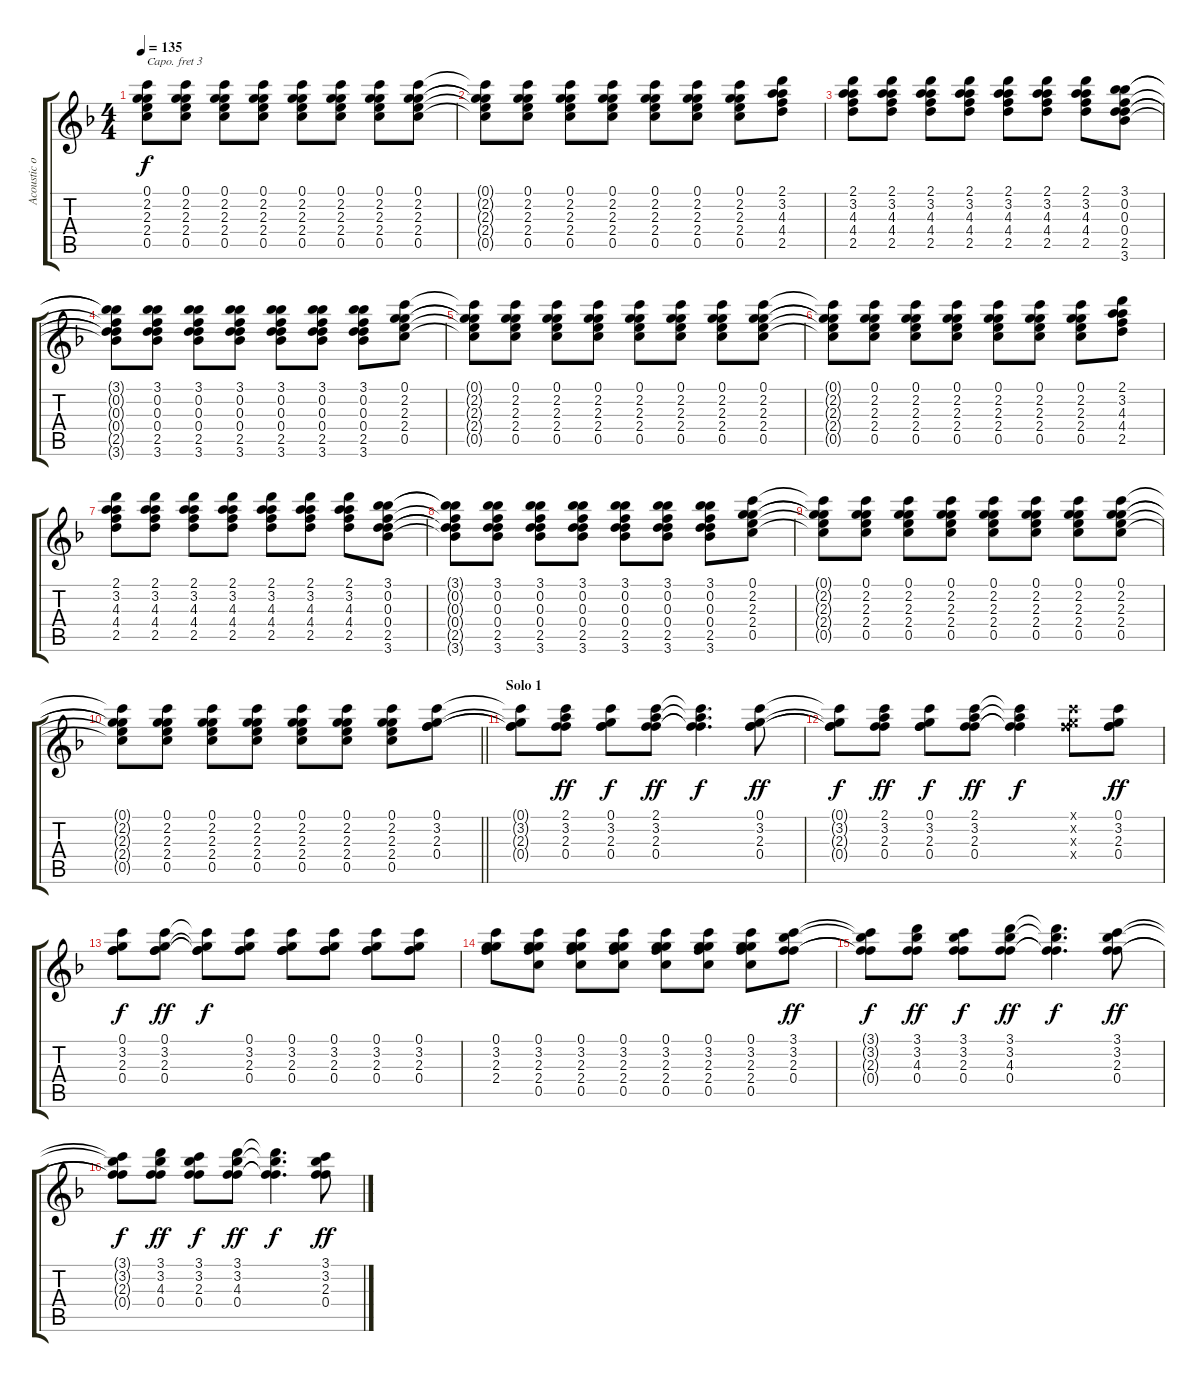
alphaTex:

\track ("Acoustic overdub" "Acoustic o") {instrument acousticguitarsteel}
\staff {score tabs}
\capo 3
\tuning (E4 B3 G4 D4 A3 E3) {hide}
\ts (4 4)
\tempo 135
\clef g2
\ks f
(0.1{t} 2.2{t} 2.3{t} 2.4{t} 0.5{t}).8{dy f} (0.1 2.2 2.3 2.4 0.5).8 (0.1 2.2 2.3 2.4 0.5).8 (0.1 2.2 2.3 2.4 0.5).8 (0.1 2.2 2.3 2.4 0.5).8 (0.1 2.2 2.3 2.4 0.5).8 (0.1 2.2 2.3 2.4 0.5).8 (0.1 2.2 2.3 2.4 0.5).8 |
(0.1{t} 2.2{t} 2.3{t} 2.4{t} 0.5{t}).8 (0.1 2.2 2.3 2.4 0.5).8 (0.1 2.2 2.3 2.4 0.5).8 (0.1 2.2 2.3 2.4 0.5).8 (0.1 2.2 2.3 2.4 0.5).8 (0.1 2.2 2.3 2.4 0.5).8 (0.1 2.2 2.3 2.4 0.5).8 (2.1 3.2 4.3 4.4 2.5).8 |
(2.1 3.2 4.3 4.4 2.5).8 (2.1 3.2 4.3 4.4 2.5).8 (2.1 3.2 4.3 4.4 2.5).8 (2.1 3.2 4.3 4.4 2.5).8 (2.1 3.2 4.3 4.4 2.5).8 (2.1 3.2 4.3 4.4 2.5).8 (2.1 3.2 4.3 4.4 2.5).8 (3.1 0.2 0.3 0.4 2.5 3.6).8 |
(3.1{t} 0.2{t} 0.3{t} 0.4{t} 2.5{t} 3.6{t}).8 (3.1 0.2 0.3 0.4 2.5 3.6).8 (3.1 0.2 0.3 0.4 2.5 3.6).8 (3.1 0.2 0.3 0.4 2.5 3.6).8 (3.1 0.2 0.3 0.4 2.5 3.6).8 (3.1 0.2 0.3 0.4 2.5 3.6).8 (3.1 0.2 0.3 0.4 2.5 3.6).8 (0.1 2.2 2.3 2.4 0.5).8 |
(0.1{t} 2.2{t} 2.3{t} 2.4{t} 0.5{t}).8 (0.1 2.2 2.3 2.4 0.5).8 (0.1 2.2 2.3 2.4 0.5).8 (0.1 2.2 2.3 2.4 0.5).8 (0.1 2.2 2.3 2.4 0.5).8 (0.1 2.2 2.3 2.4 0.5).8 (0.1 2.2 2.3 2.4 0.5).8 (0.1 2.2 2.3 2.4 0.5).8 |
(0.1{t} 2.2{t} 2.3{t} 2.4{t} 0.5{t}).8 (0.1 2.2 2.3 2.4 0.5).8 (0.1 2.2 2.3 2.4 0.5).8 (0.1 2.2 2.3 2.4 0.5).8 (0.1 2.2 2.3 2.4 0.5).8 (0.1 2.2 2.3 2.4 0.5).8 (0.1 2.2 2.3 2.4 0.5).8 (2.1 3.2 4.3 4.4 2.5).8 |
(2.1 3.2 4.3 4.4 2.5).8 (2.1 3.2 4.3 4.4 2.5).8 (2.1 3.2 4.3 4.4 2.5).8 (2.1 3.2 4.3 4.4 2.5).8 (2.1 3.2 4.3 4.4 2.5).8 (2.1 3.2 4.3 4.4 2.5).8 (2.1 3.2 4.3 4.4 2.5).8 (3.1 0.2 0.3 0.4 2.5 3.6).8 |
(3.1{t} 0.2{t} 0.3{t} 0.4{t} 2.5{t} 3.6{t}).8 (3.1 0.2 0.3 0.4 2.5 3.6).8 (3.1 0.2 0.3 0.4 2.5 3.6).8 (3.1 0.2 0.3 0.4 2.5 3.6).8 (3.1 0.2 0.3 0.4 2.5 3.6).8 (3.1 0.2 0.3 0.4 2.5 3.6).8 (3.1 0.2 0.3 0.4 2.5 3.6).8 (0.1 2.2 2.3 2.4 0.5).8 |
(0.1{t} 2.2{t} 2.3{t} 2.4{t} 0.5{t}).8 (0.1 2.2 2.3 2.4 0.5).8 (0.1 2.2 2.3 2.4 0.5).8 (0.1 2.2 2.3 2.4 0.5).8 (0.1 2.2 2.3 2.4 0.5).8 (0.1 2.2 2.3 2.4 0.5).8 (0.1 2.2 2.3 2.4 0.5).8 (0.1 2.2 2.3 2.4 0.5).8 |
\barLineRight lightlight
(0.1{t} 2.2{t} 2.3{t} 2.4{t} 0.5{t}).8 (0.1 2.2 2.3 2.4 0.5).8 (0.1 2.2 2.3 2.4 0.5).8 (0.1 2.2 2.3 2.4 0.5).8 (0.1 2.2 2.3 2.4 0.5).8 (0.1 2.2 2.3 2.4 0.5).8 (0.1 2.2 2.3 2.4 0.5).8 (0.1 3.2 2.3 0.4).8 |
\section ("" "Solo 1")
(0.1{t} 3.2{t} 2.3{t} 0.4{t}).8 (2.1 3.2 2.3 0.4).8{dy ff} (0.1 3.2 2.3 0.4).8{dy f} (2.1 3.2 2.3 0.4).8{dy ff} (2.1{t} 3.2{t} 2.3{t} 0.4{t}).4{d dy f} (0.1 3.2 2.3 0.4).8{dy ff} |
(0.1{t} 3.2{t} 2.3{t} 0.4{t}).8{dy f} (2.1 3.2 2.3 0.4).8{dy ff} (0.1 3.2 2.3 0.4).8{dy f} (2.1 3.2 2.3 0.4).8{dy ff} (2.1{t} 3.2{t} 2.3{t} 0.4{t}).4{dy f} (0.1{x} 3.2{x} 2.3{x} 0.4{x}).8 (0.1 3.2 2.3 0.4).8{dy ff} |
(0.1 3.2 2.3 0.4).8{dy f} (0.1 3.2 2.3 0.4).8{dy ff} (0.1{t} 3.2{t} 2.3{t} 0.4{t}).8{dy f} (0.1 3.2 2.3 0.4).8 (0.1 3.2 2.3 0.4).8 (0.1 3.2 2.3 0.4).8 (0.1 3.2 2.3 0.4).8 (0.1 3.2 2.3 0.4).8 |
(0.1 3.2 2.3 2.4).8 (0.1 3.2 2.3 2.4 0.5).8 (0.1 3.2 2.3 2.4 0.5).8 (0.1 3.2 2.3 2.4 0.5).8 (0.1 3.2 2.3 2.4 0.5).8 (0.1 3.2 2.3 2.4 0.5).8 (0.1 3.2 2.3 2.4 0.5).8 (3.1 3.2 2.3 0.4).8{dy ff} |
(3.1{t} 3.2{t} 2.3{t} 0.4{t}).8{dy f} (3.1 3.2 4.3 0.4).8{dy ff} (3.1 3.2 2.3 0.4).8{dy f} (3.1 3.2 4.3 0.4).8{dy ff} (3.1{t} 3.2{t} 4.3{t} 0.4{t}).4{d dy f} (3.1 3.2 2.3 0.4).8{dy ff} |
(3.1{t} 3.2{t} 2.3{t} 0.4{t}).8{dy f} (3.1 3.2 4.3 0.4).8{dy ff} (3.1 3.2 2.3 0.4).8{dy f} (3.1 3.2 4.3 0.4).8{dy ff} (3.1{t} 3.2{t} 4.3{t} 0.4{t}).4{d dy f} (3.1 3.2 2.3 0.4).8{dy ff}
